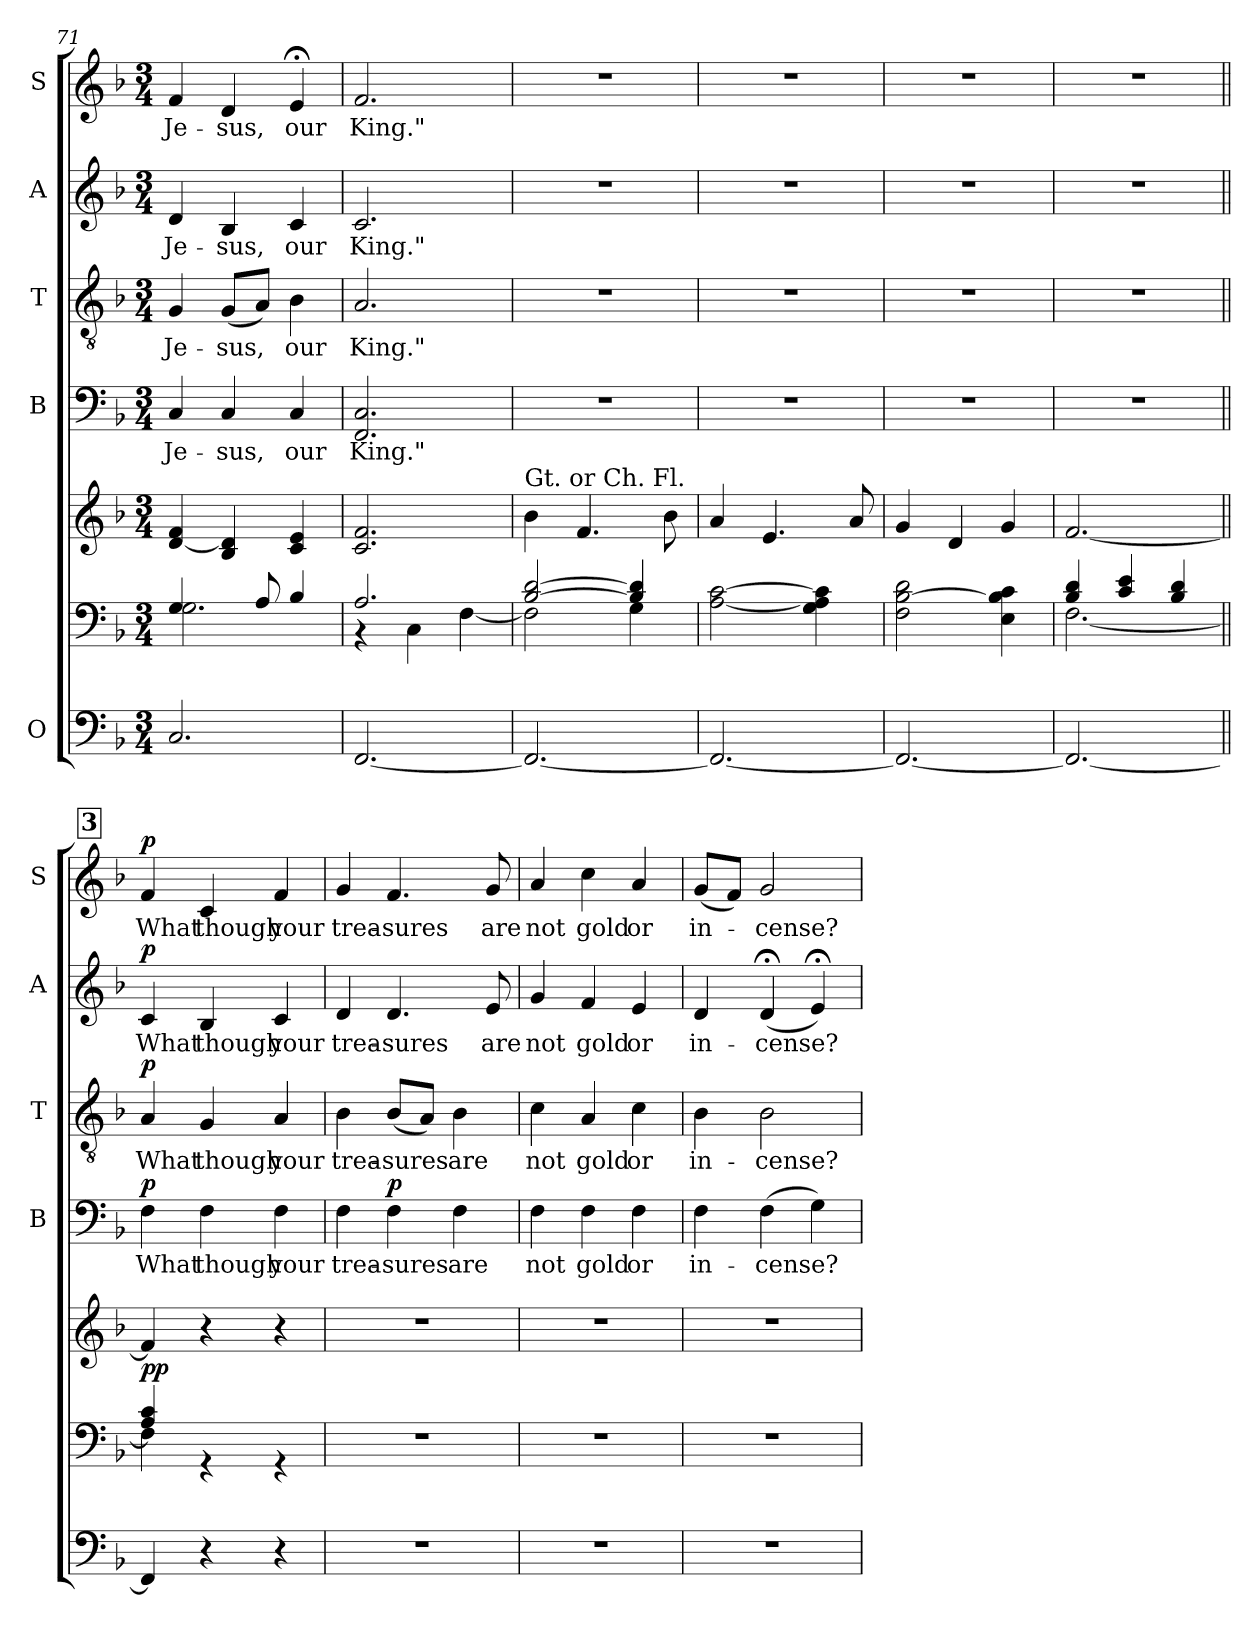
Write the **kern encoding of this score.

**kern	**kern	**kern	**dynam	**kern	**text	**dynam	**kern	**text	**dynam	**kern	**text	**dynam	**kern	**text	**dynam
*part5	*part5	*part5	*part5	*part4	*part4	*part4	*part3	*part3	*part3	*part2	*part2	*part2	*part1	*part1	*part1
*staff7	*staff6	*staff5	*staff5/6/7	*staff4	*staff4	*staff4	*staff3	*staff3	*staff3	*staff2	*staff2	*staff2	*staff1	*staff1	*staff1
*I"O	*	*	*	*I"B	*	*	*I"T	*	*	*I"A	*	*	*I"S	*	*
*	*	*	*	*I'B	*	*	*I'T	*	*	*I'A	*	*	*I'S	*	*
*clefF4	*clefF4	*clefG2	*	*clefF4	*	*	*clefGv2	*	*	*clefG2	*	*	*clefG2	*	*
*k[b-]	*k[b-]	*k[b-]	*	*k[b-]	*	*	*k[b-]	*	*	*k[b-]	*	*	*k[b-]	*	*
*M3/4	*M3/4	*M3/4	*	*M3/4	*	*	*M3/4	*	*	*M3/4	*	*	*M3/4	*	*
=71	=71	=71	=71	=71	=71	=71	=71	=71	=71	=71	=71	=71	=71	=71	=71
*	*^	*	*	*	*	*	*	*	*	*	*	*	*	*	*
!	!	!	!	!	!	!LO:LY:b	!	!	!LO:LY:b	!	!	!LO:LY:b	!	!	!LO:LY:b	!
2.C/	4.G/	2.G\	[4d/ 4f/	.	4C/	Je-	.	4G/	Je-	.	4d/	Je-	.	4f/	Je-	.
!	!	!	!	!	!	!LO:LY:b	!	!	!LO:LY:b	!	!	!LO:LY:b	!	!	!LO:LY:b	!
.	.	.	4B-/ 4d/]	.	4C/	-sus,	.	(8G/L	-sus,	.	4B-/	-sus,	.	4d/	-sus,	.
.	8A/	.	.	.	.	.	.	8A/J)	.	.	.	.	.	.	.	.
!	!	!	!	!	!	!LO:LY:b	!	!	!LO:LY:b	!	!	!LO:LY:b	!	!	!LO:LY:b	!
.	4B-/	.	4c/ 4e/	.	4C/	our	.	4B-\	our	.	4c/	our	.	4e;</	our	.
!!LO:LB:g=z
=72	=72	=72	=72	=72	=72	=72	=72	=72	=72	=72	=72	=72	=72	=72	=72	=72
!	!	!	!	!	!	!LO:LY:b	!	!	!LO:LY:b	!	!	!LO:LY:b	!	!	!LO:LY:b	!
[2.FF/	2.A/	4r	2.c/ 2.f/	.	2.FF/ 2.C/	King."	.	2.A/	King."	.	2.c/	King."	.	2.f/	King."	.
.	.	4C\	.	.	.	.	.	.	.	.	.	.	.	.	.	.
.	.	[4F\	.	.	.	.	.	.	.	.	.	.	.	.	.	.
=73	=73	=73	=73	=73	=73	=73	=73	=73	=73	=73	=73	=73	=73	=73	=73	=73
!	!	!	!LO:TX:a:t=Gt. or Ch. Fl.	!	!	!	!	!	!	!	!	!	!	!	!	!
2.FF/_	[2B-/ [2d/	2F\]	4b-\	.	2.r	.	.	2.r	.	.	2.r	.	.	2.r	.	.
.	.	.	4.f/	.	.	.	.	.	.	.	.	.	.	.	.	.
.	4B-/] 4d/]	4G\	.	.	.	.	.	.	.	.	.	.	.	.	.	.
.	.	.	8b-\	.	.	.	.	.	.	.	.	.	.	.	.	.
*	*v	*v	*	*	*	*	*	*	*	*	*	*	*	*	*	*
=74	=74	=74	=74	=74	=74	=74	=74	=74	=74	=74	=74	=74	=74	=74	=74
2.FF/_	[2A\ [2c\	4a/	.	2.r	.	.	2.r	.	.	2.r	.	.	2.r	.	.
.	.	4.e/	.	.	.	.	.	.	.	.	.	.	.	.	.
.	4G\ 4A\] 4c\]	.	.	.	.	.	.	.	.	.	.	.	.	.	.
.	.	8a/	.	.	.	.	.	.	.	.	.	.	.	.	.
=75	=75	=75	=75	=75	=75	=75	=75	=75	=75	=75	=75	=75	=75	=75	=75
2.FF/_	2F\ [2B-\ 2d\	4g/	.	2.r	.	.	2.r	.	.	2.r	.	.	2.r	.	.
.	.	4d/	.	.	.	.	.	.	.	.	.	.	.	.	.
.	4E\ 4B-\] 4c\	4g/	.	.	.	.	.	.	.	.	.	.	.	.	.
=76	=76	=76	=76	=76	=76	=76	=76	=76	=76	=76	=76	=76	=76	=76	=76
*	*^	*	*	*	*	*	*	*	*	*	*	*	*	*	*
2.FF/_	4B-/ 4d/	[2.F\	[2.f/	.	2.r	.	.	2.r	.	.	2.r	.	.	2.r	.	.
.	4c/ 4e/	.	.	.	.	.	.	.	.	.	.	.	.	.	.	.
.	4B-/ 4d/	.	.	.	.	.	.	.	.	.	.	.	.	.	.	.
!!LO:PB:g=z
!!LO:REH:place=s1:a:B:fs=14:t=3
=77||	=77||	=77||	=77||	=77||	=77||	=77||	=77||	=77||	=77||	=77||	=77||	=77||	=77||	=77||	=77||	=77||
!	!	!	!	!LO:DY:b	!	!LO:LY:b	!LO:DY:a	!	!LO:LY:b	!LO:DY:a	!	!LO:LY:b	!LO:DY:a	!	!LO:LY:b	!LO:DY:a
4FF/]	4A/ 4c/	4F\]	4f/]	pp	4F\	What	p	4A/	What	p	4c/	What	p	4f/	What	p
!	!	!	!	!	!	!LO:LY:b	!	!	!LO:LY:b	!	!	!LO:LY:b	!	!	!LO:LY:b	!
4r	4rGG	2ryy	4r	.	4F\	though	.	4G/	though	.	4B-/	though	.	4c/	though	.
!	!	!	!	!	!	!LO:LY:b	!	!	!LO:LY:b	!	!	!LO:LY:b	!	!	!LO:LY:b	!
4r	4rGG	.	4r	.	4F\	your	.	4A/	your	.	4c/	your	.	4f/	your	.
*	*v	*v	*	*	*	*	*	*	*	*	*	*	*	*	*	*
=78	=78	=78	=78	=78	=78	=78	=78	=78	=78	=78	=78	=78	=78	=78	=78
!	!	!	!	!	!LO:LY:b	!	!	!LO:LY:b	!	!	!LO:LY:b	!	!	!LO:LY:b	!
2.r	2.r	2.r	.	4F\	trea-	.	4B-\	trea-	.	4d/	trea-	.	4g/	trea-	.
!	!	!	!	!	!LO:LY:b	!LO:DY:a	!	!LO:LY:b	!	!	!LO:LY:b	!	!	!LO:LY:b	!
.	.	.	.	4F\	-sures	p	(8B-/L	-sures	.	4.d/	-sures	.	4.f/	-sures	.
.	.	.	.	.	.	.	8A/J)	.	.	.	.	.	.	.	.
!	!	!	!	!	!LO:LY:b	!	!	!LO:LY:b	!	!	!	!	!	!	!
.	.	.	.	4F\	are	.	4B-\	are	.	.	.	.	.	.	.
!	!	!	!	!	!	!	!	!	!	!	!LO:LY:b	!	!	!LO:LY:b	!
.	.	.	.	.	.	.	.	.	.	8e/	are	.	8g/	are	.
=79	=79	=79	=79	=79	=79	=79	=79	=79	=79	=79	=79	=79	=79	=79	=79
!	!	!	!	!	!LO:LY:b	!	!	!LO:LY:b	!	!	!LO:LY:b	!	!	!LO:LY:b	!
2.r	2.r	2.r	.	4F\	not	.	4c\	not	.	4g/	not	.	4a/	not	.
!	!	!	!	!	!LO:LY:b	!	!	!LO:LY:b	!	!	!LO:LY:b	!	!	!LO:LY:b	!
.	.	.	.	4F\	gold	.	4A/	gold	.	4f/	gold	.	4cc\	gold	.
!	!	!	!	!	!LO:LY:b	!	!	!LO:LY:b	!	!	!LO:LY:b	!	!	!LO:LY:b	!
.	.	.	.	4F\	or	.	4c\	or	.	4e/	or	.	4a/	or	.
=80	=80	=80	=80	=80	=80	=80	=80	=80	=80	=80	=80	=80	=80	=80	=80
!	!	!	!	!	!LO:LY:b	!	!	!LO:LY:b	!	!	!LO:LY:b	!	!	!LO:LY:b	!
2.r	2.r	2.r	.	4F\	in-	.	4B-\	in-	.	4d/	in-	.	(8g/L	in-	.
.	.	.	.	.	.	.	.	.	.	.	.	.	8f/J)	.	.
!	!	!	!	!	!LO:LY:b	!	!	!LO:LY:b	!	!	!LO:LY:b	!	!	!LO:LY:b	!
.	.	.	.	(4F\	-cense?	.	2B-\	-cense?	.	(4d;</	-cense?	.	2g/	-cense?	.
.	.	.	.	4G\)	.	.	.	.	.	4e;</)	.	.	.	.	.
=	=	=	=	=	=	=	=	=	=	=	=	=	=	=	=
*-	*-	*-	*-	*-	*-	*-	*-	*-	*-	*-	*-	*-	*-	*-	*-
